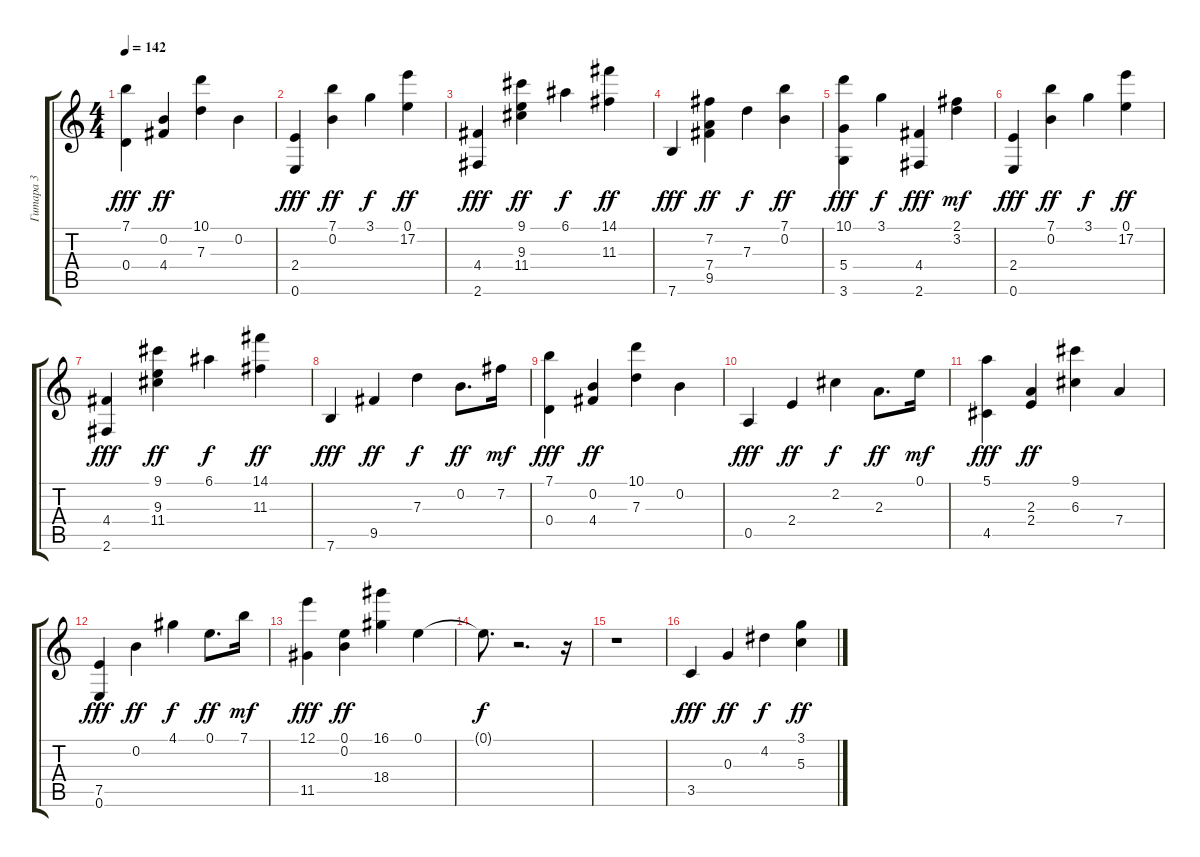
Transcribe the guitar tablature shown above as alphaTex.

\track ("Гитара 3" "Гитара 3") {instrument acousticguitarsteel}
\staff {score tabs}
\tuning (E4 B3 G3 D3 A2 E2) {hide}
\ts (4 4)
\tempo 142
\clef g2
\ks c
(7.1 0.4).4{dy fff} (0.2 4.4).4{dy ff} (10.1 7.3).4 0.2.4 |
(2.4 0.6).4{dy fff} (7.1 0.2).4{dy ff} 3.1.4{dy f} (0.1 17.2).4{dy ff} |
(4.4 2.6).4{dy fff} (9.1 9.3 11.4).4{dy ff} 6.1.4{dy f} (14.1 11.3).4{dy ff} |
7.6.4{dy fff} (7.2 7.4 9.5).4{dy ff} 7.3.4{dy f} (7.1 0.2).4{dy ff} |
(10.1 5.4 3.6).4{dy fff} 3.1.4{dy f} (4.4 2.6).4{dy fff} (2.1 3.2).4{dy mf} |
(2.4 0.6).4{dy fff} (7.1 0.2).4{dy ff} 3.1.4{dy f} (0.1 17.2).4{dy ff} |
(4.4 2.6).4{dy fff} (9.1 9.3 11.4).4{dy ff} 6.1.4{dy f} (14.1 11.3).4{dy ff} |
7.6.4{dy fff} 9.5.4{dy ff} 7.3.4{dy f} 0.2.8{d dy ff} 7.2.16{dy mf} |
(7.1 0.4).4{dy fff} (0.2 4.4).4{dy ff} (10.1 7.3).4 0.2.4 |
0.5.4{dy fff} 2.4.4{dy ff} 2.2.4{dy f} 2.3.8{d dy ff} 0.1.16{dy mf} |
(5.1 4.5).4{dy fff} (2.3 2.4).4{dy ff} (9.1 6.3).4 7.4.4 |
(7.5 0.6).4{dy fff} 0.2.4{dy ff} 4.1.4{dy f} 0.1.8{d dy ff} 7.1.16{dy mf} |
(12.1 11.5).4{dy fff} (0.1 0.2).4{dy ff} (16.1 18.4).4 0.1.4 |
0.1{t}.8{d dy f} r.2{d} r.16 |
r.1 |
3.5.4{dy fff} 0.3.4{dy ff} 4.2.4{dy f} (3.1 5.3).4{dy ff}
